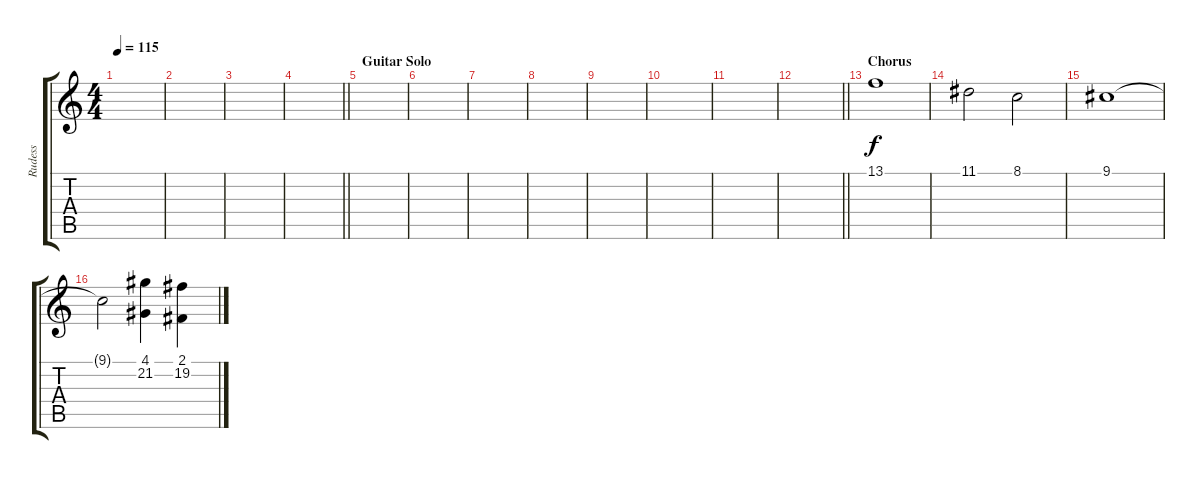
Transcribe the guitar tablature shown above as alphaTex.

\track ("Rudess" "Rudess") {instrument stringensemble1}
\staff {score tabs}
\tuning (E4 B3 G3 D3 A2 E2) {hide}
\ts (4 4)
\tempo 115
\clef g2
\ks c
|
|
|
\barLineRight lightlight
|
\section ("" "Guitar Solo")
|
|
|
|
|
|
|
\barLineRight lightlight
|
\section ("" "Chorus")
13.1.1 |
11.1.2 8.1.2 |
9.1.1 |
9.1{t}.2 (4.1 21.2).4 (2.1 19.2).4
